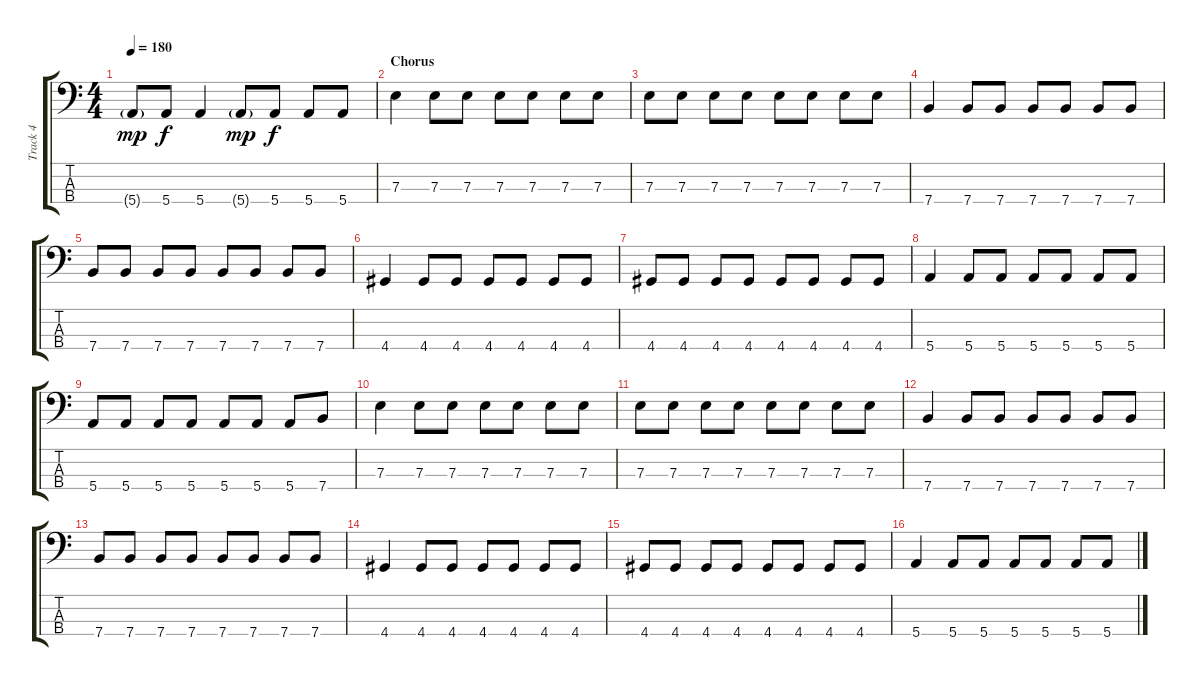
\track ("Track 4" "Track 4") {instrument electricbasspick}
\staff {score tabs}
\tuning (G2 D2 A1 E1) {hide}
\ts (4 4)
\tempo 180
\clef f4
\ks c
5.4{g}.8{dy mp} 5.4.8{dy f} 5.4.4 5.4{g}.8{dy mp} 5.4.8{dy f} 5.4.8 5.4.8 |
\section ("" "Chorus")
7.3.4 7.3.8 7.3.8 7.3.8 7.3.8 7.3.8 7.3.8 |
7.3.8 7.3.8 7.3.8 7.3.8 7.3.8 7.3.8 7.3.8 7.3.8 |
7.4.4 7.4.8 7.4.8 7.4.8 7.4.8 7.4.8 7.4.8 |
7.4.8 7.4.8 7.4.8 7.4.8 7.4.8 7.4.8 7.4.8 7.4.8 |
4.4.4 4.4.8 4.4.8 4.4.8 4.4.8 4.4.8 4.4.8 |
4.4.8 4.4.8 4.4.8 4.4.8 4.4.8 4.4.8 4.4.8 4.4.8 |
5.4.4 5.4.8 5.4.8 5.4.8 5.4.8 5.4.8 5.4.8 |
5.4.8 5.4.8 5.4.8 5.4.8 5.4.8 5.4.8 5.4.8 7.4.8 |
7.3.4 7.3.8 7.3.8 7.3.8 7.3.8 7.3.8 7.3.8 |
7.3.8 7.3.8 7.3.8 7.3.8 7.3.8 7.3.8 7.3.8 7.3.8 |
7.4.4 7.4.8 7.4.8 7.4.8 7.4.8 7.4.8 7.4.8 |
7.4.8 7.4.8 7.4.8 7.4.8 7.4.8 7.4.8 7.4.8 7.4.8 |
4.4.4 4.4.8 4.4.8 4.4.8 4.4.8 4.4.8 4.4.8 |
4.4.8 4.4.8 4.4.8 4.4.8 4.4.8 4.4.8 4.4.8 4.4.8 |
5.4.4 5.4.8 5.4.8 5.4.8 5.4.8 5.4.8 5.4.8
